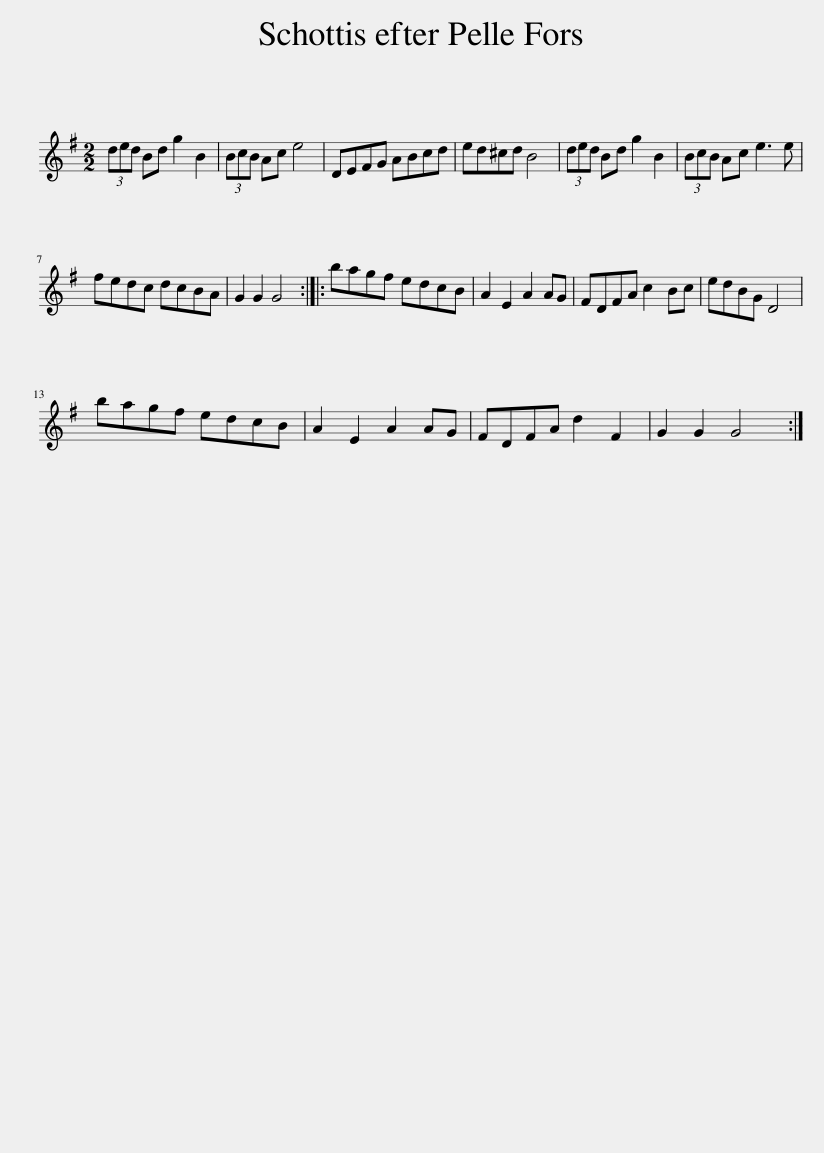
X:1
L:1/8
M:2/2
I:linebreak $
K:G
V:1 treble
V:1
 (3ded Bd g2 B2 | (3BcB Ac e4 | DEFG ABcd | ed^cd B4 | (3ded Bd g2 B2 | %5
 (3BcB Ac e3 e |$ fedc dcBA | G2 G2 G4 :: bagf edcB | A2 E2 A2 AG | %10
 FDFA c2 Bc | edBG D4 |$ bagf edcB | A2 E2 A2 AG | FDFA d2 F2 | %15
 G2 G2 G4 :| %16
